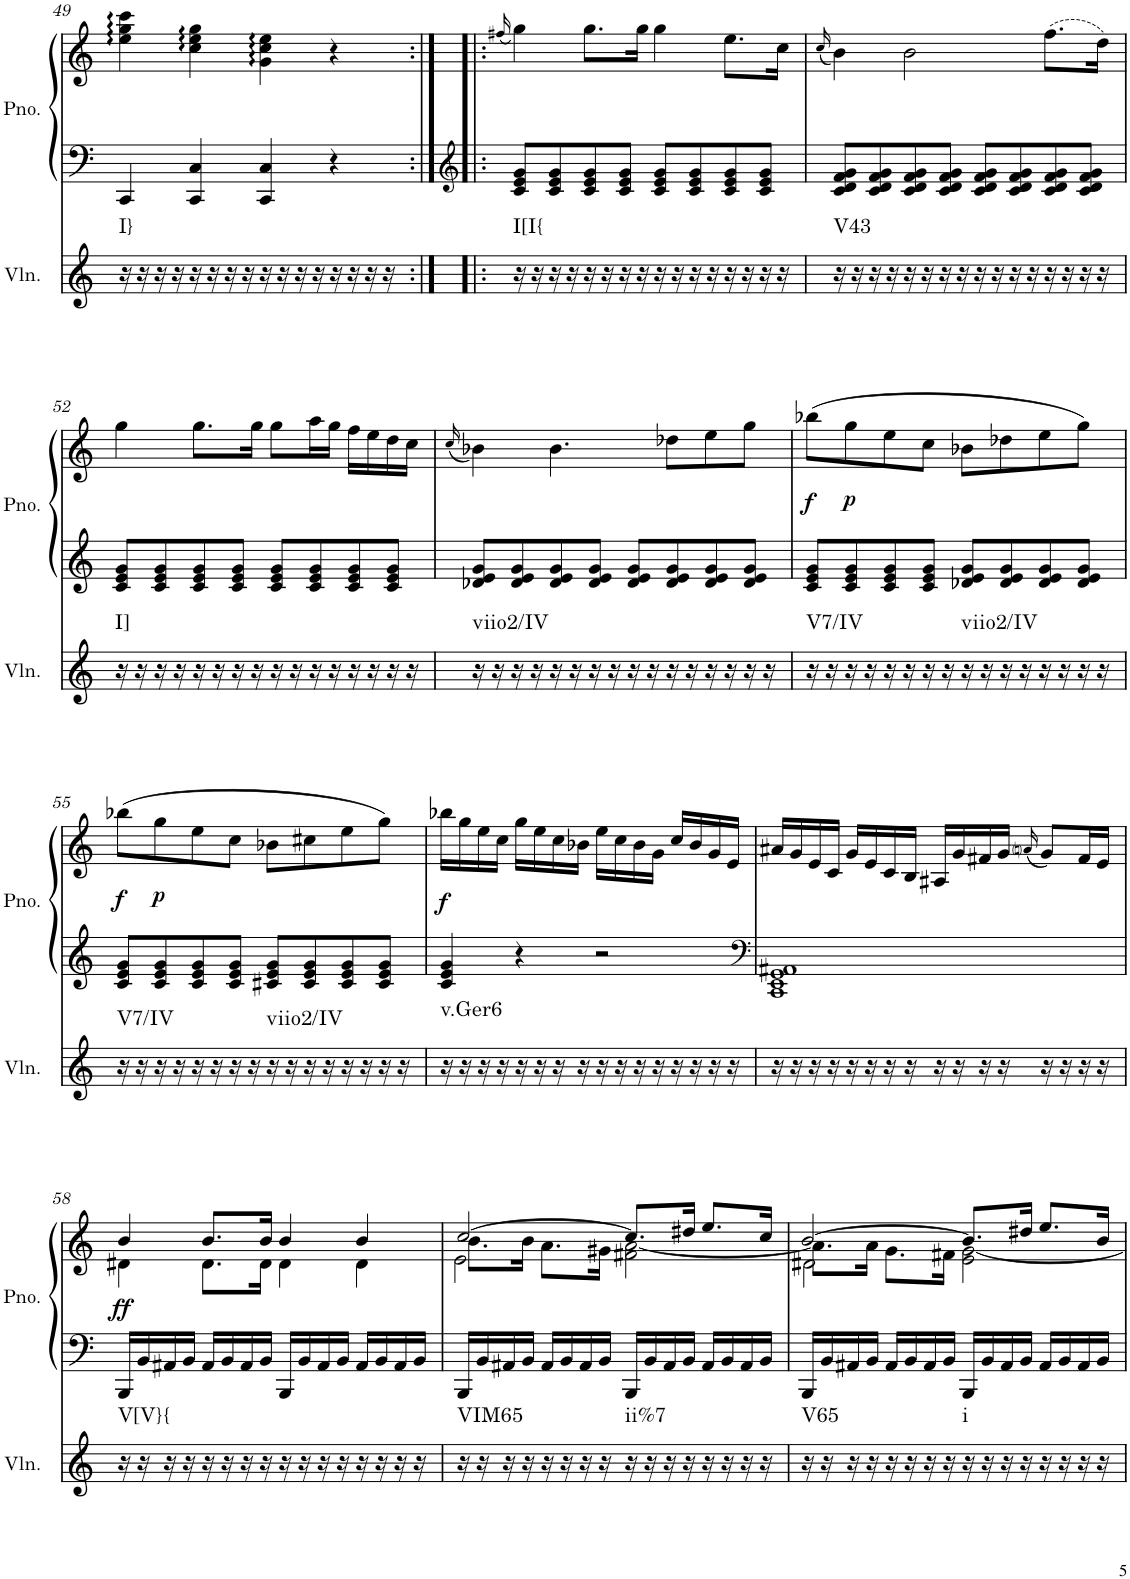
**kern	**harte	**kern	**kern	**dynam
*part2	*part2	*part1	*part1	*part1
*staff3	*	*staff2	*staff1	*staff1/2
*I"Violin	*	*I"Piano	*	*
*I'Vln.	*	*I'Pno.	*	*
!!LO:PB:g=z
*clefG2	*	*clefF4	*clefG2	*
*k[]	*	*k[]	*k[]	*
*M4/4	*	*M4/4	*M4/4	*
*met(c)	*	*met(c)	*met(c)	*
=49	=49	=49	=49	=49
!	!LO:H:kt=I}	!	!	!
16r	N	4CC/	4ee\ 4gg\ 4ccc\	.
16r	.	.	.	.
16r	.	.	.	.
16r	.	.	.	.
16r	.	4CC/ 4C/	4cc\ 4ee\ 4gg\	.
16r	.	.	.	.
16r	.	.	.	.
16r	.	.	.	.
16r	.	4CC/ 4C/	4g\ 4cc\ 4ee\	.
16r	.	.	.	.
16r	.	.	.	.
16r	.	.	.	.
16r	.	4r	4r	.
16r	.	.	.	.
16r	.	.	.	.
16r	.	.	.	.
=50:|!|:	=50:|!|:	=50:|!|:	=50:|!|:	=50:|!|:
*	*	*clefG2	*	*
.	.	.	(16qff#X/	.
!	!LO:H:kt=I[I{	!	!	!
16r	N	8c/ 8e/ 8g/L	4gg\)	.
16r	.	.	.	.
16r	.	8c/ 8e/ 8g/	.	.
16r	.	.	.	.
16r	.	8c/ 8e/ 8g/	8.gg\L	.
16r	.	.	.	.
16r	.	8c/ 8e/ 8g/J	.	.
16r	.	.	16gg\Jk	.
16r	.	8c/ 8e/ 8g/L	4gg\	.
16r	.	.	.	.
16r	.	8c/ 8e/ 8g/	.	.
16r	.	.	.	.
16r	.	8c/ 8e/ 8g/	8.ee\L	.
16r	.	.	.	.
16r	.	8c/ 8e/ 8g/J	.	.
16r	.	.	16cc\Jk	.
=51	=51	=51	=51	=51
.	.	.	(16qcc/	.
!	!LO:H:kt=V43	!	!	!
16r	N	8c/ 8d/ 8f/ 8g/L	4b\)	.
16r	.	.	.	.
16r	.	8c/ 8d/ 8f/ 8g/	.	.
16r	.	.	.	.
16r	.	8c/ 8d/ 8f/ 8g/	2b\	.
16r	.	.	.	.
16r	.	8c/ 8d/ 8f/ 8g/J	.	.
16r	.	.	.	.
16r	.	8c/ 8d/ 8f/ 8g/L	.	.
16r	.	.	.	.
16r	.	8c/ 8d/ 8f/ 8g/	.	.
16r	.	.	.	.
16r	.	8c/ 8d/ 8f/ 8g/	(8.ff\L	.
16r	.	.	.	.
16r	.	8c/ 8d/ 8f/ 8g/J	.	.
16r	.	.	16dd\Jk)	.
!!LO:LB:g=z
=52	=52	=52	=52	=52
!	!LO:H:kt=I]	!	!	!
16r	N	8c/ 8e/ 8g/L	4gg\	.
16r	.	.	.	.
16r	.	8c/ 8e/ 8g/	.	.
16r	.	.	.	.
16r	.	8c/ 8e/ 8g/	8.gg\L	.
16r	.	.	.	.
16r	.	8c/ 8e/ 8g/J	.	.
16r	.	.	16gg\Jk	.
16r	.	8c/ 8e/ 8g/L	8gg\L	.
16r	.	.	.	.
16r	.	8c/ 8e/ 8g/	16aa\L	.
16r	.	.	16gg\JJ	.
16r	.	8c/ 8e/ 8g/	16ff\LL	.
16r	.	.	16ee\	.
16r	.	8c/ 8e/ 8g/J	16dd\	.
16r	.	.	16cc\JJ	.
=53	=53	=53	=53	=53
.	.	.	(16qcc/	.
!	!LO:H:kt=viio2/IV	!	!	!
16r	N	8d-X/ 8e/ 8g/L	4b-X\)	.
16r	.	.	.	.
16r	.	8d-/ 8e/ 8g/	.	.
16r	.	.	.	.
16r	.	8d-/ 8e/ 8g/	4.b-\	.
16r	.	.	.	.
16r	.	8d-/ 8e/ 8g/J	.	.
16r	.	.	.	.
16r	.	8d-/ 8e/ 8g/L	.	.
16r	.	.	.	.
16r	.	8d-/ 8e/ 8g/	8dd-X\L	.
16r	.	.	.	.
16r	.	8d-/ 8e/ 8g/	8ee\	.
16r	.	.	.	.
16r	.	8d-/ 8e/ 8g/J	8gg\J	.
16r	.	.	.	.
=54	=54	=54	=54	=54
!	!LO:H:kt=V7/IV	!	!	!LO:DY:b
16r	N	8c/ 8e/ 8g/L	(8bb-X\L	f
16r	.	.	.	.
!	!	!	!	!LO:DY:b
16r	.	8c/ 8e/ 8g/	8gg\	p
16r	.	.	.	.
16r	.	8c/ 8e/ 8g/	8ee\	.
16r	.	.	.	.
16r	.	8c/ 8e/ 8g/J	8cc\J	.
16r	.	.	.	.
!	!LO:H:kt=viio2/IV	!	!	!
16r	N	8d-X/ 8e/ 8g/L	8b-X\L	.
16r	.	.	.	.
16r	.	8d-/ 8e/ 8g/	8dd-X\	.
16r	.	.	.	.
16r	.	8d-/ 8e/ 8g/	8ee\	.
16r	.	.	.	.
16r	.	8d-/ 8e/ 8g/J	8gg\J)	.
16r	.	.	.	.
!!LO:LB:g=z
=55	=55	=55	=55	=55
!	!LO:H:kt=V7/IV	!	!	!LO:DY:b
16r	N	8c/ 8e/ 8g/L	(8bb-X\L	f
16r	.	.	.	.
!	!	!	!	!LO:DY:b
16r	.	8c/ 8e/ 8g/	8gg\	p
16r	.	.	.	.
16r	.	8c/ 8e/ 8g/	8ee\	.
16r	.	.	.	.
16r	.	8c/ 8e/ 8g/J	8cc\J	.
16r	.	.	.	.
!	!LO:H:kt=viio2/IV	!	!	!
16r	N	8c#X/ 8e/ 8g/L	8b-X\L	.
16r	.	.	.	.
16r	.	8c#/ 8e/ 8g/	8cc#X\	.
16r	.	.	.	.
16r	.	8c#/ 8e/ 8g/	8ee\	.
16r	.	.	.	.
16r	.	8c#/ 8e/ 8g/J	8gg\J)	.
16r	.	.	.	.
=56	=56	=56	=56	=56
!	!LO:H:kt=v.Ger6	!	!	!LO:DY:b
16r	N	4c/ 4e/ 4g/	16bb-X\LL	f
16r	.	.	16gg\	.
16r	.	.	16ee\	.
16r	.	.	16cc\JJ	.
16r	.	4r	16gg\LL	.
16r	.	.	16ee\	.
16r	.	.	16cc\	.
16r	.	.	16b-X\JJ	.
16r	.	2r	16ee\LL	.
16r	.	.	16cc\	.
16r	.	.	16b-\	.
16r	.	.	16g\JJ	.
16r	.	.	16cc/LL	.
16r	.	.	16b-/	.
16r	.	.	16g/	.
16r	.	.	16e/JJ	.
=57	=57	=57	=57	=57
*	*	*clefF4	*	*
16r	.	1CC 1EE 1GG 1AA#X	16a#X/LL	.
16r	.	.	16g/	.
16r	.	.	16e/	.
16r	.	.	16c/JJ	.
16r	.	.	16g/LL	.
16r	.	.	16e/	.
16r	.	.	16c/	.
16r	.	.	16B/JJ	.
16r	.	.	16A#X/LL	.
16r	.	.	16g/	.
16r	.	.	16f#X/	.
16r	.	.	16g/JJ	.
.	.	.	(16qani/	.
16r	.	.	8g/L)	.
16r	.	.	.	.
16r	.	.	16f#/L	.
16r	.	.	16e/JJ	.
!!LO:LB:g=z
=58	=58	=58	=58	=58
*	*	*	*^	*
!	!LO:H:kt=V[V}{	!	!	!	!LO:DY:b
16r	N	16BBB/LL	4b/	4d#X\	ff
16r	.	16BB/	.	.	.
16r	.	16AA#X/	.	.	.
16r	.	16BB/JJ	.	.	.
16r	.	16AA#/LL	8.b/L	8.d#\L	.
16r	.	16BB/	.	.	.
16r	.	16AA#/	.	.	.
16r	.	16BB/JJ	16b/Jk	16d#\Jk	.
16r	.	16BBB/LL	4b/	4d#\	.
16r	.	16BB/	.	.	.
16r	.	16AA#/	.	.	.
16r	.	16BB/JJ	.	.	.
16r	.	16AA#/LL	4b/	4d#\	.
16r	.	16BB/	.	.	.
16r	.	16AA#/	.	.	.
16r	.	16BB/JJ	.	.	.
=59	=59	=59	=59	=59	=59
*	*	*	*	*^	*
!	!LO:H:kt=VIM65	!	!	!	!	!
16r	N	16BBB/LL	[2cc/	8.b\L	2e\	.
16r	.	16BB/	.	.	.	.
16r	.	16AA#X/	.	.	.	.
16r	.	16BB/JJ	.	16b\Jk	.	.
16r	.	16AA#/LL	.	8.a\L	.	.
16r	.	16BB/	.	.	.	.
16r	.	16AA#/	.	.	.	.
16r	.	16BB/JJ	.	16g#X\Jk	.	.
!	!LO:H:kt=ii%7	!	!	!	!	!
16r	N	16BBB/LL	8.cc/L]	2f#X\ [2a\	2ryy	.
16r	.	16BB/	.	.	.	.
16r	.	16AA#/	.	.	.	.
16r	.	16BB/JJ	16dd#X/Jk	.	.	.
16r	.	16AA#/LL	8.ee/L	.	.	.
16r	.	16BB/	.	.	.	.
16r	.	16AA#/	.	.	.	.
16r	.	16BB/JJ	16cc/Jk	.	.	.
=60	=60	=60	=60	=60	=60	=60
!	!LO:H:kt=V65	!	!	!	!	!
16r	N	16BBB/LL	[2b/	8.a\L]	2d#X\	.
16r	.	16BB/	.	.	.	.
16r	.	16AA#X/	.	.	.	.
16r	.	16BB/JJ	.	16a\Jk	.	.
16r	.	16AA#/LL	.	8.g\L	.	.
16r	.	16BB/	.	.	.	.
16r	.	16AA#/	.	.	.	.
16r	.	16BB/JJ	.	16f#X\Jk	.	.
!	!LO:H:kt=i	!	!	!	!	!
16r	N	16BBB/LL	8.b/L]	2e\ [2g\	2ryy	.
16r	.	16BB/	.	.	.	.
16r	.	16AA#/	.	.	.	.
16r	.	16BB/JJ	16dd#X/Jk	.	.	.
16r	.	16AA#/LL	8.ee/L	.	.	.
16r	.	16BB/	.	.	.	.
16r	.	16AA#/	.	.	.	.
16r	.	16BB/JJ	16b/Jk	.	.	.
*	*	*	*v	*v	*v	*
=	=	=	=	=
*-	*-	*-	*-	*-
